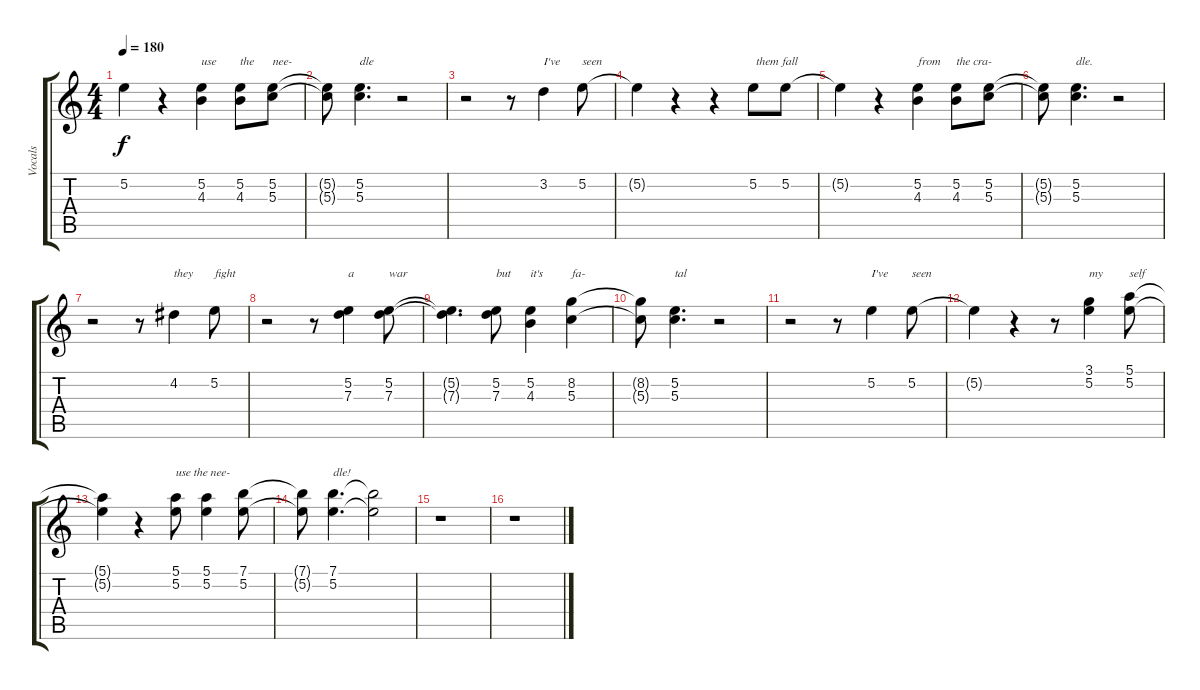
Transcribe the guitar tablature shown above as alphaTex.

\track ("Vocals" "Vocals") {instrument overdrivenguitar}
\staff {score tabs}
\tuning (E4 B3 G3 D3 A2 E2) {hide}
\ts (4 4)
\tempo 180
\clef g2
\ks c
5.2{t}.4{dy f} r.4 (5.2 4.3).4{txt "use"} (5.2 4.3).8{txt "the"} (5.2 5.3).8{txt "nee-"} |
(5.2{t} 5.3{t}).8 (5.2 5.3).4{d txt "dle"} r.2 |
r.2 r.8 3.2.4{txt "I've"} 5.2.8{txt "seen"} |
5.2{t}.4 r.4 r.4 5.2.8{txt " them fall"} 5.2.8 |
5.2{t}.4 r.4 (5.2 4.3).4{txt "from"} (5.2 4.3).8{txt "the cra-"} (5.2 5.3).8 |
(5.2{t} 5.3{t}).8 (5.2 5.3).4{d txt "dle."} r.2 |
r.2 r.8 4.2.4{txt "they"} 5.2.8{txt "fight"} |
r.2 r.8 (5.2 7.3).4{txt "a"} (5.2 7.3).8{txt "war"} |
(5.2{t} 7.3{t}).4{d} (5.2 7.3).8{txt "but "} (5.2 4.3).4{txt "it's"} (8.2 5.3).4{txt "fa-"} |
(8.2{t} 5.3{t}).8 (5.2 5.3).4{d txt "tal"} r.2 |
r.2 r.8 5.2.4{txt "I've"} 5.2.8{txt "seen"} |
5.2{t}.4 r.4 r.8 (3.1 5.2).4{txt "my"} (5.1 5.2).8{txt "self"} |
(5.1{t} 5.2{t}).4 r.4 (5.1 5.2).8{txt "use the nee-"} (5.1 5.2).4 (7.1 5.2).8 |
(7.1{t} 5.2{t}).8 (7.1 5.2).4{d txt "dle!"} (7.1{t} 5.2{t}).2 |
r.1 |
r.1
